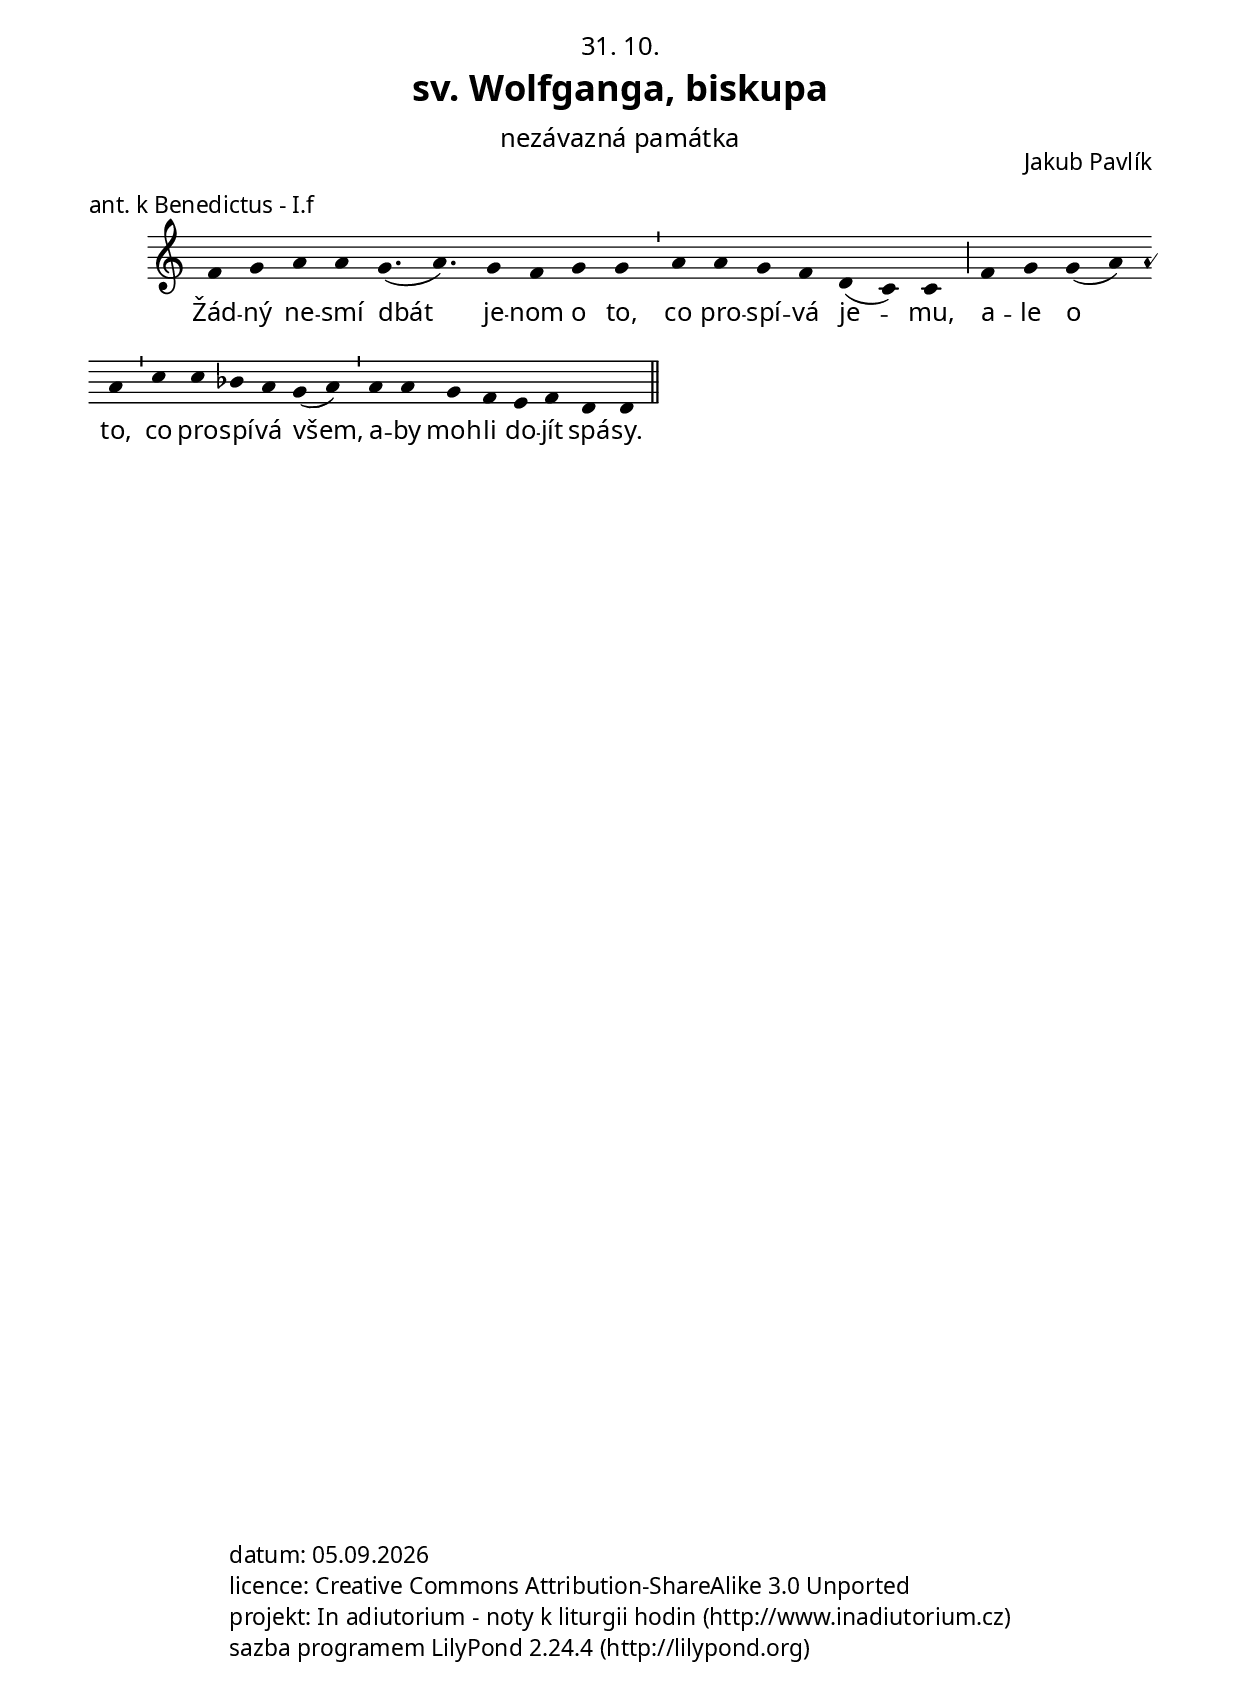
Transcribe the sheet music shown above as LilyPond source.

\version "2.19.16"

\include "../spolecne.ly"

\header {
  title = \markup\titleSvatek
            "sv. Wolfganga, biskupa"
            "nezávazná památka"
            "31. 10."
  composer = "Jakub Pavlík"
}

\score {
  \relative c' {
    \choralniRezim
    f4 g a a g4.( a) g4 f g g \barMin
    a a g f d( c) c \barMaior
    f g g( a) a \barMin
    c c bes a g( a) \barMin
    a a g f e f d d \barFinalis
  }
  \addlyrics {
    Žád -- ný ne -- smí dbát je -- nom o to,
    co pro -- spí -- vá je -- mu,
    a -- le o to,
    co pro -- spí -- vá všem,
    a -- by moh -- li do -- jít spá -- sy.
  }
  \header {
    quid = "ant. k Benedictus"
    modus = "I"
    differentia = "f"
    psalmus = ""
    id = "aben"
    piece = \markup {\sestavTitulekBezZalmu}
  }
}